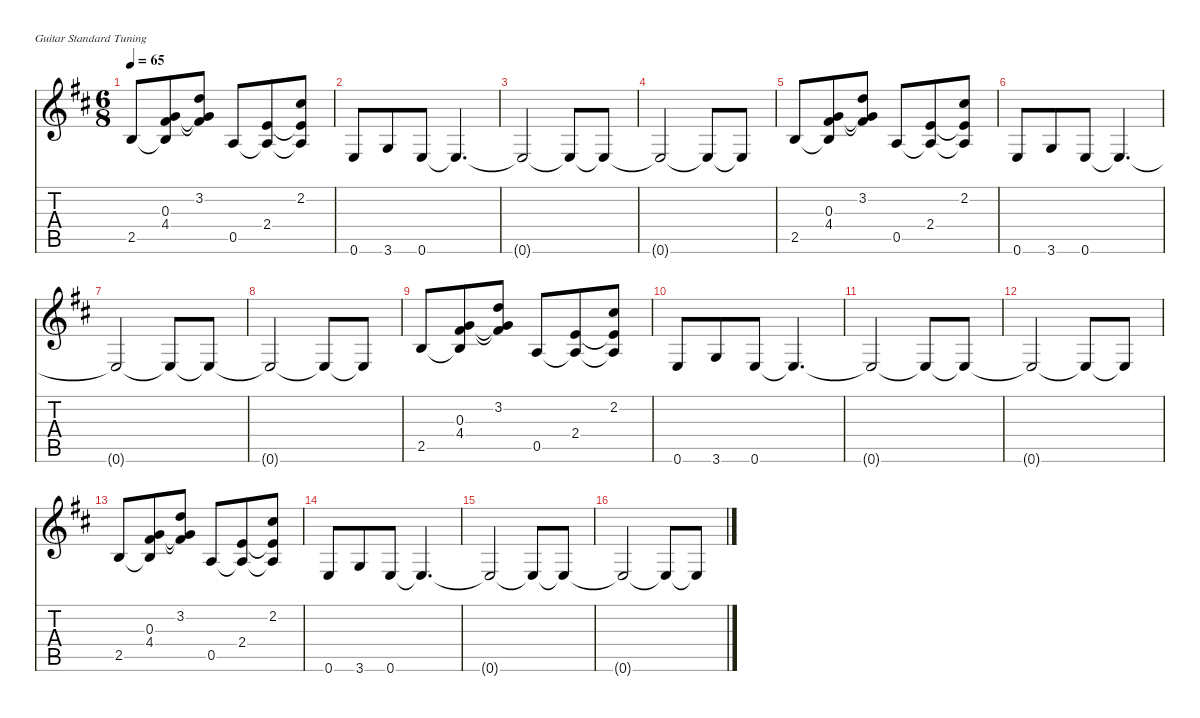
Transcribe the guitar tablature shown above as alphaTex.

\hideDynamics
\bracketExtendMode nobrackets
\singleTrackTrackNamePolicy hidden
\multiTrackTrackNamePolicy hidden
\firstSystemTrackNameMode fullname
\firstSystemTrackNameOrientation horizontal
\otherSystemsTrackNameOrientation horizontal
\track ("Guitar" "od.guit.") {defaultSystemsLayout 8 instrument overdrivenguitar}
\staff {score tabs}
\tuning (E4 B3 G3 D3 A2 E2)
\ts (6 8)
\tempo 65
\clef g2
\ks bminor
2.5{acc forcenatural}.8{dy ff beam Up} (2.5{t acc forcenatural} 4.4{acc #} 0.3{acc forcenatural}).8{beam Up} (4.4{t acc #} 0.3{t acc forcenatural} 3.2{acc forcenatural}).8{beam Up} 0.5{acc forcenatural}.8{beam Up} (0.5{t acc forcenatural} 2.4{acc forcenatural}).8{beam Up} (0.5{t acc forcenatural} 2.4{t acc forcenatural} 2.2{acc #}).8{beam Up} |
0.6{acc forcenatural}.8{beam Up} 3.6{acc forcenatural}.8{beam Up} 0.6{acc forcenatural}.8{beam Up} 0.6{t acc forcenatural}.4{d beam Up} |
0.6{t acc forcenatural}.2{beam Up} 0.6{t acc forcenatural}.8{beam Up} 0.6{t acc forcenatural}.8{beam Up} |
0.6{t acc forcenatural}.2{beam Up} 0.6{t acc forcenatural}.8{beam Up} 0.6{t acc forcenatural}.8{beam Up} |
2.5{acc forcenatural}.8{beam Up} (2.5{t acc forcenatural} 4.4{acc #} 0.3{acc forcenatural}).8{beam Up} (0.3{t acc forcenatural} 4.4{t acc #} 3.2{acc forcenatural}).8{beam Up} 0.5{acc forcenatural}.8{beam Up} (0.5{t acc forcenatural} 2.4{acc forcenatural}).8{beam Up} (2.4{t acc forcenatural} 0.5{t acc forcenatural} 2.2{acc #}).8{beam Up} |
0.6{acc forcenatural}.8{beam Up} 3.6{acc forcenatural}.8{beam Up} 0.6{acc forcenatural}.8{beam Up} 0.6{t acc forcenatural}.4{d beam Up} |
0.6{t acc forcenatural}.2{beam Up} 0.6{t acc forcenatural}.8{beam Up} 0.6{t acc forcenatural}.8{beam Up} |
0.6{t acc forcenatural}.2{beam Up} 0.6{t acc forcenatural}.8{beam Up} 0.6{t acc forcenatural}.8{beam Up} |
2.5{acc forcenatural}.8{beam Up} (2.5{t acc forcenatural} 4.4{acc #} 0.3{acc forcenatural}).8{beam Up} (4.4{t acc #} 0.3{t acc forcenatural} 3.2{acc forcenatural}).8{beam Up} 0.5{acc forcenatural}.8{beam Up} (0.5{t acc forcenatural} 2.4{acc forcenatural}).8{beam Up} (0.5{t acc forcenatural} 2.4{t acc forcenatural} 2.2{acc #}).8{beam Up} |
0.6{acc forcenatural}.8{beam Up} 3.6{acc forcenatural}.8{beam Up} 0.6{acc forcenatural}.8{beam Up} 0.6{t acc forcenatural}.4{d beam Up} |
0.6{t acc forcenatural}.2{beam Up} 0.6{t acc forcenatural}.8{beam Up} 0.6{t acc forcenatural}.8{beam Up} |
0.6{t acc forcenatural}.2{beam Up} 0.6{t acc forcenatural}.8{beam Up} 0.6{t acc forcenatural}.8{beam Up} |
2.5{acc forcenatural}.8{beam Up} (2.5{t acc forcenatural} 4.4{acc #} 0.3{acc forcenatural}).8{beam Up} (4.4{t acc #} 0.3{t acc forcenatural} 3.2{acc forcenatural}).8{beam Up} 0.5{acc forcenatural}.8{beam Up} (0.5{t acc forcenatural} 2.4{acc forcenatural}).8{beam Up} (0.5{t acc forcenatural} 2.4{t acc forcenatural} 2.2{acc #}).8{beam Up} |
0.6{acc forcenatural}.8{beam Up} 3.6{acc forcenatural}.8{beam Up} 0.6{acc forcenatural}.8{beam Up} 0.6{t acc forcenatural}.4{d beam Up} |
0.6{t acc forcenatural}.2{beam Up} 0.6{t acc forcenatural}.8{beam Up} 0.6{t acc forcenatural}.8{beam Up} |
0.6{t acc forcenatural}.2{beam Up} 0.6{t acc forcenatural}.8{beam Up} 0.6{t acc forcenatural}.8{beam Up}
